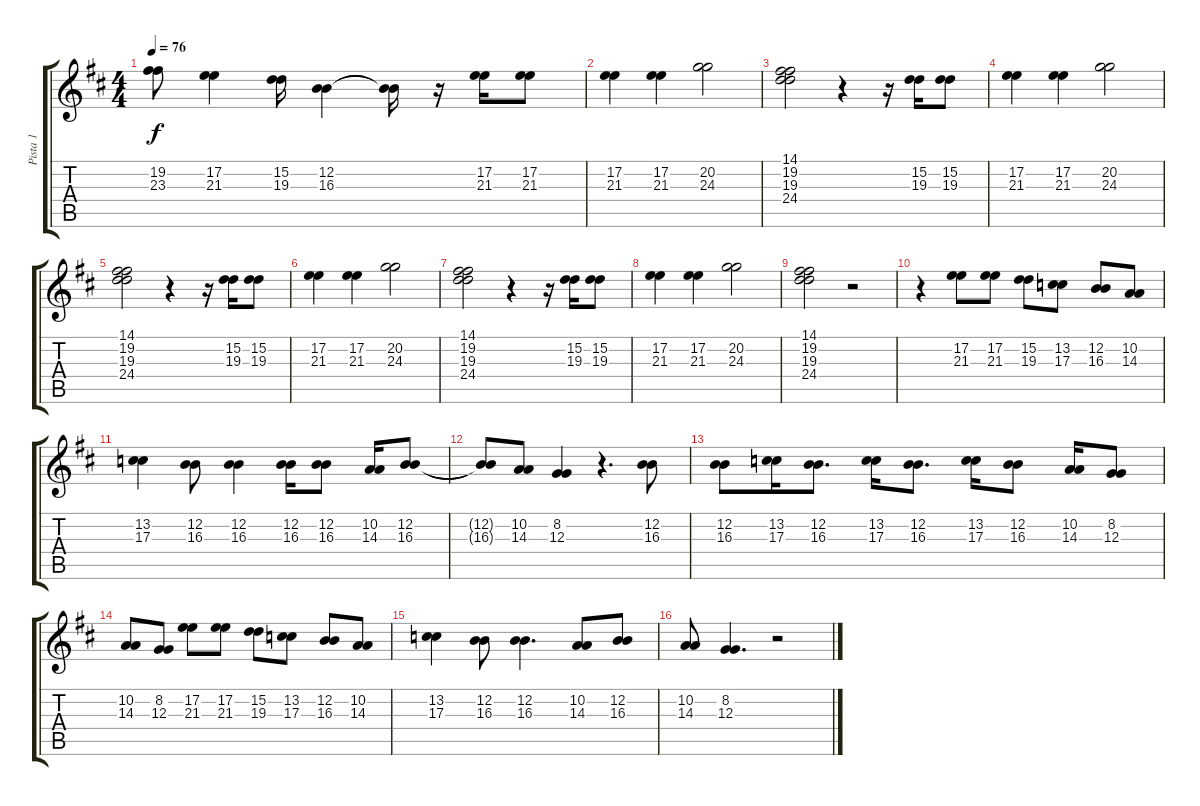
\track ("Pista 1" "Pista 1") {instrument sopranosax}
\staff {score tabs}
\tuning (E4 B3 G3 D3 A2 E2) {hide}
\ts (4 4)
\tempo 76
\clef g2
\ks d
(19.2 23.3).8{dy f} (17.2 21.3).4 (15.2 19.3).16 (12.2 16.3).4 (12.2{t} 16.3{t}).16 r.16 (17.2 21.3).16 (17.2 21.3).8 |
(17.2 21.3).4 (17.2 21.3).4 (20.2 24.3).2 |
(14.1 19.2 19.3 24.4).2 r.4 r.16 (15.2 19.3).16 (15.2 19.3).8 |
(17.2 21.3).4 (17.2 21.3).4 (20.2 24.3).2 |
(14.1 19.2 19.3 24.4).2 r.4 r.16 (15.2 19.3).16 (15.2 19.3).8 |
(17.2 21.3).4 (17.2 21.3).4 (20.2 24.3).2 |
(14.1 19.2 19.3 24.4).2 r.4 r.16 (15.2 19.3).16 (15.2 19.3).8 |
(17.2 21.3).4 (17.2 21.3).4 (20.2 24.3).2 |
(14.1 19.2 19.3 24.4).2 r.2 |
r.4 (17.2 21.3).8 (17.2 21.3).8 (15.2 19.3).8 (13.2 17.3).8 (12.2 16.3).8 (10.2 14.3).8 |
(13.2 17.3).4 (12.2 16.3).8 (12.2 16.3).4 (12.2 16.3).16 (12.2 16.3).8 (10.2 14.3).16 (12.2 16.3).8 |
(12.2{t} 16.3{t}).8 (10.2 14.3).8 (8.2 12.3).4 r.4{d} (12.2 16.3).8 |
(12.2 16.3).8 (13.2 17.3).16 (12.2 16.3).8{d} (13.2 17.3).16 (12.2 16.3).8{d} (13.2 17.3).16 (12.2 16.3).8 (10.2 14.3).16 (8.2 12.3).8 |
(10.2 14.3).8 (8.2 12.3).8 (17.2 21.3).8 (17.2 21.3).8 (15.2 19.3).8 (13.2 17.3).8 (12.2 16.3).8 (10.2 14.3).8 |
(13.2 17.3).4 (12.2 16.3).8 (12.2 16.3).4{d} (10.2 14.3).8 (12.2 16.3).8 |
(10.2 14.3).8 (8.2 12.3).4{d} r.2
